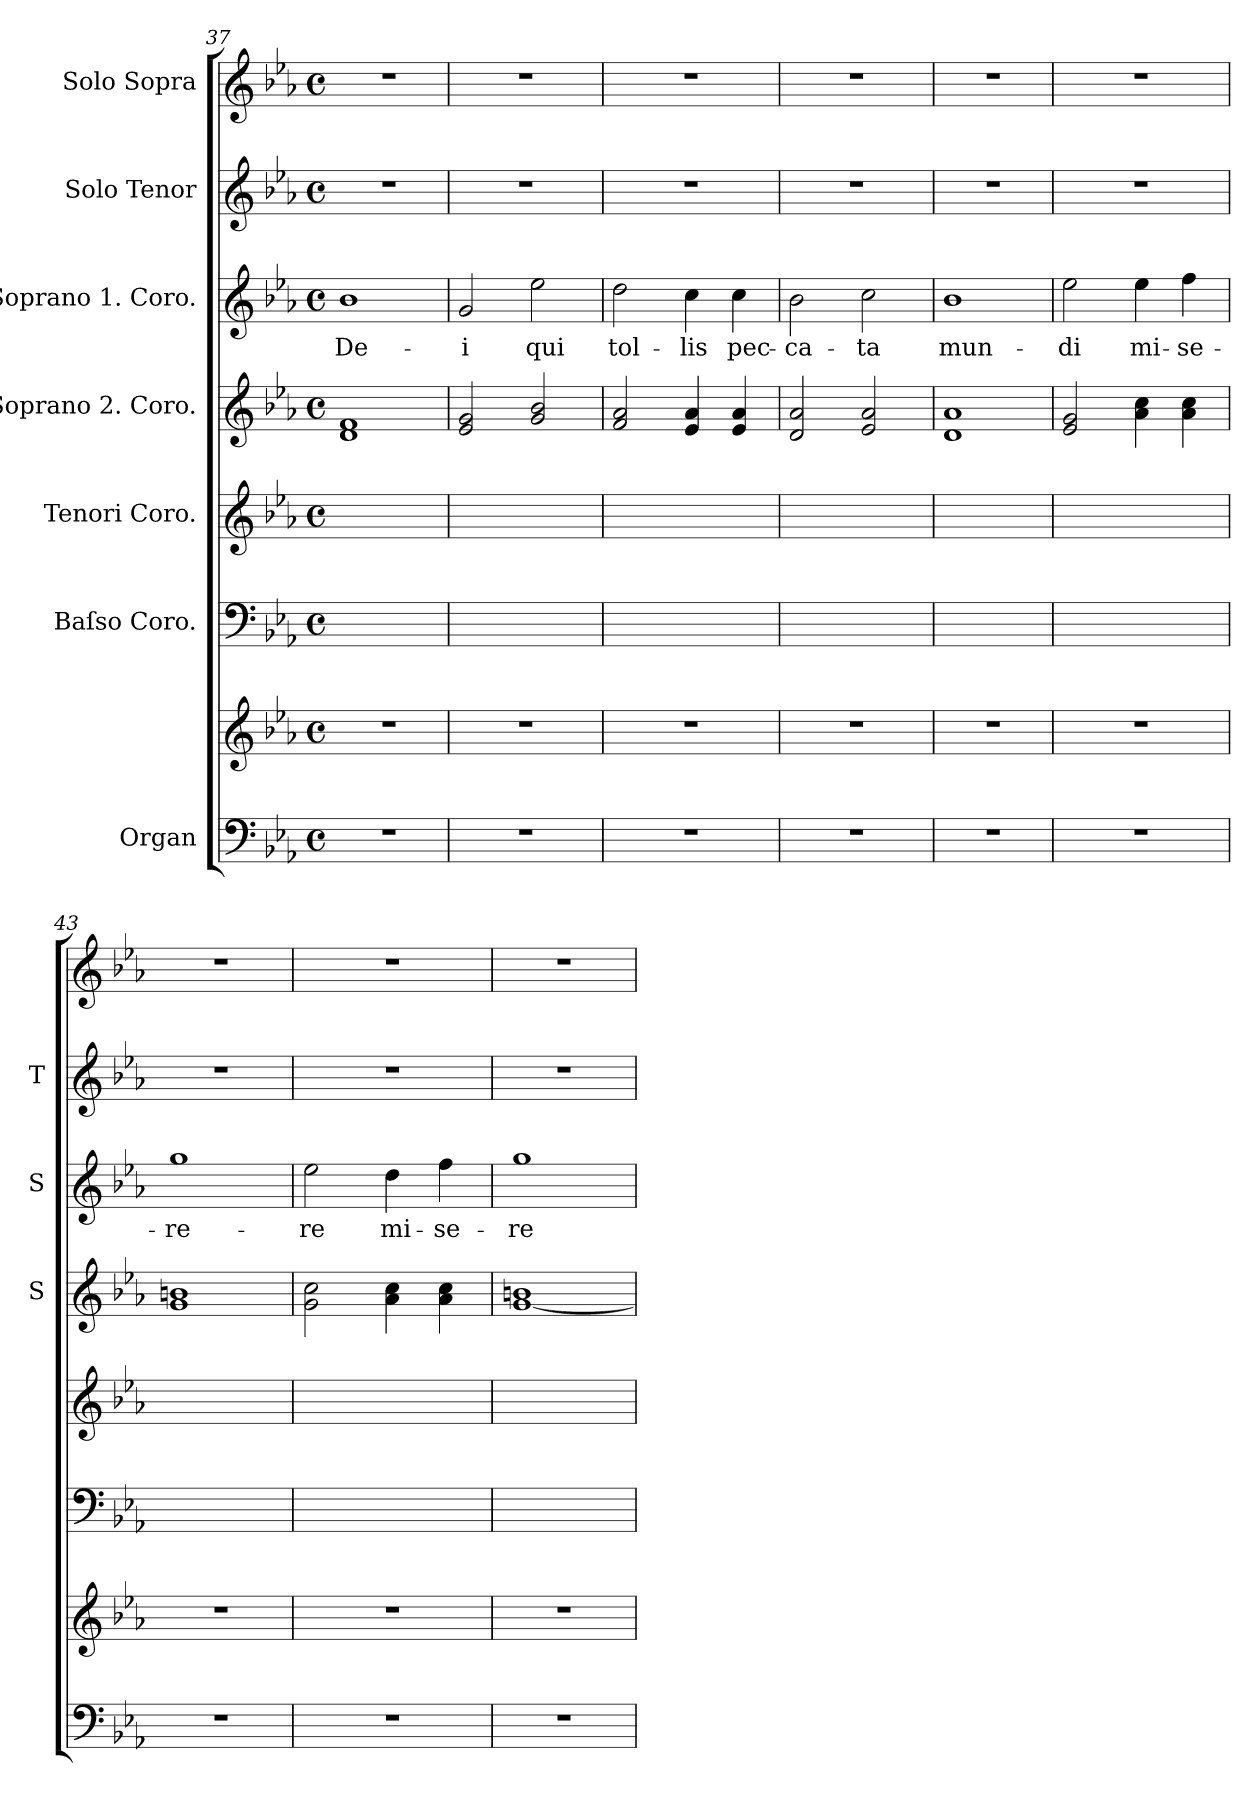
**kern	**kern	**kern	**kern	**kern	**kern	**text	**kern	**kern
*part7	*part7	*part6	*part5	*part4	*part3	*part3	*part2	*part1
*staff8	*staff7	*staff6	*staff5	*staff4	*staff3	*staff3	*staff2	*staff1
*I"Organ	*	*I"Baſso Coro.	*I"Tenori Coro.	*I"Soprano 2. Coro.	*I"Soprano 1. Coro.	*	*I"Solo Tenor	*I"Solo Sopra
*	*	*	*	*I'S	*I'S	*	*I'T	*
*clefF4	*clefG2	*clefF4	*clefG2	*clefG2	*clefG2	*	*clefG2	*clefG2
*k[b-e-a-]	*k[b-e-a-]	*k[b-e-a-]	*k[b-e-a-]	*k[b-e-a-]	*k[b-e-a-]	*	*k[b-e-a-]	*k[b-e-a-]
*c:	*c:	*c:	*c:	*c:	*c:	*	*c:	*c:
*M4/4	*M4/4	*M4/4	*M4/4	*M4/4	*M4/4	*	*M4/4	*M4/4
*met(c)	*met(c)	*met(c)	*met(c)	*met(c)	*met(c)	*	*met(c)	*met(c)
=37	=37	=37	=37	=37	=37	=37	=37	=37
1r	1r	1ryy	1ryy	1d 1f	1b-	De-	1r	1r
=38	=38	=38	=38	=38	=38	=38	=38	=38
1r	1r	1ryy	1ryy	2e-/ 2g/	2g/	-i	1r	1r
.	.	.	.	2g/ 2b-/	2ee-\	qui	.	.
=39	=39	=39	=39	=39	=39	=39	=39	=39
1r	1r	1ryy	1ryy	2f/ 2a-/	2dd\	tol-	1r	1r
.	.	.	.	4e-/ 4a-/	4cc\	-lis	.	.
.	.	.	.	4e-/ 4a-/	4cc\	pec-	.	.
=40	=40	=40	=40	=40	=40	=40	=40	=40
1r	1r	1ryy	1ryy	2d/ 2a-/	2b-\	-ca-	1r	1r
.	.	.	.	2e-/ 2a-/	2cc\	-ta	.	.
=41	=41	=41	=41	=41	=41	=41	=41	=41
1r	1r	1ryy	1ryy	1d 1a-	1b-	mun-	1r	1r
=42	=42	=42	=42	=42	=42	=42	=42	=42
1r	1r	1ryy	1ryy	2e-/ 2g/	2ee-\	-di	1r	1r
.	.	.	.	4a-\ 4cc\	4ee-\	mi-	.	.
.	.	.	.	4a-\ 4cc\	4ff\	-se-	.	.
=43	=43	=43	=43	=43	=43	=43	=43	=43
1r	1r	1ryy	1ryy	1g 1bn	1gg	-re-	1r	1r
=44	=44	=44	=44	=44	=44	=44	=44	=44
1r	1r	1ryy	1ryy	2g\ 2cc\	2ee-\	-re	1r	1r
.	.	.	.	4a-\ 4cc\	4dd\	mi-	.	.
.	.	.	.	4a-\ 4cc\	4ff\	-se-	.	.
=45	=45	=45	=45	=45	=45	=45	=45	=45
*	*	*	*	*^	*	*	*	*
1r	1r	1ryy	1ryy	1bn	[1g	1gg	-re-	1r	1r
*	*	*	*	*v	*v	*	*	*	*
=	=	=	=	=	=	=	=	=
*-	*-	*-	*-	*-	*-	*-	*-	*-
